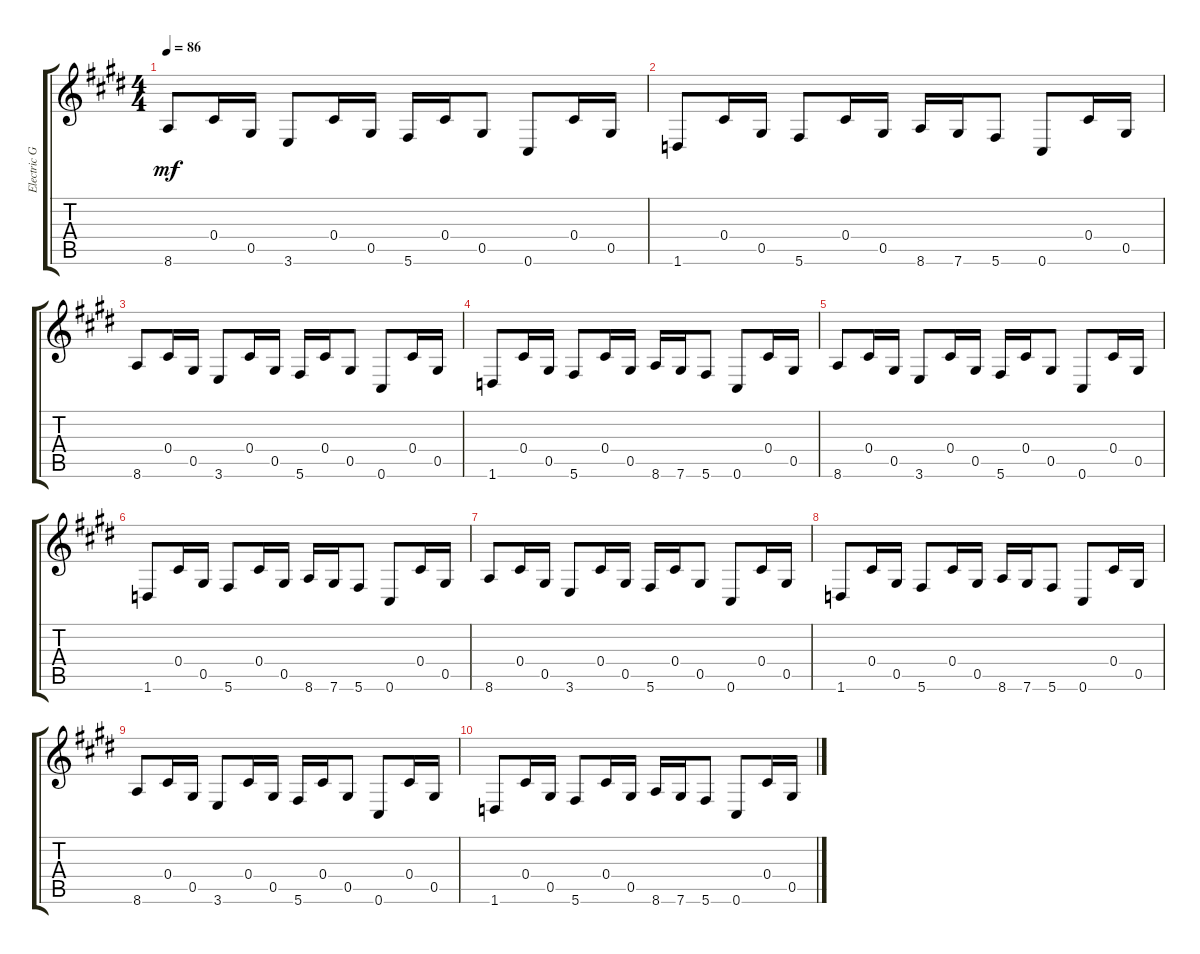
\track ("Electric Guitar" "Electric G") {instrument electricguitarclean}
\staff {score tabs}
\tuning (Eb4 Bb3 Gb3 Db3 Ab2 Db2) {hide}
\ts (4 4)
\tempo 86
\clef g2
\ks e
8.6.8{dy mf} 0.4.16 0.5.16 3.6.8 0.4.16 0.5.16 5.6.16 0.4.16 0.5.8 0.6.8 0.4.16 0.5.16 |
1.6.8 0.4.16 0.5.16 5.6.8 0.4.16 0.5.16 8.6.16 7.6.16 5.6.8 0.6.8 0.4.16 0.5.16 |
8.6.8 0.4.16 0.5.16 3.6.8 0.4.16 0.5.16 5.6.16 0.4.16 0.5.8 0.6.8 0.4.16 0.5.16 |
1.6.8 0.4.16 0.5.16 5.6.8 0.4.16 0.5.16 8.6.16 7.6.16 5.6.8 0.6.8 0.4.16 0.5.16 |
8.6.8 0.4.16 0.5.16 3.6.8 0.4.16 0.5.16 5.6.16 0.4.16 0.5.8 0.6.8 0.4.16 0.5.16 |
1.6.8 0.4.16 0.5.16 5.6.8 0.4.16 0.5.16 8.6.16 7.6.16 5.6.8 0.6.8 0.4.16 0.5.16 |
8.6.8 0.4.16 0.5.16 3.6.8 0.4.16 0.5.16 5.6.16 0.4.16 0.5.8 0.6.8 0.4.16 0.5.16 |
1.6.8 0.4.16 0.5.16 5.6.8 0.4.16 0.5.16 8.6.16 7.6.16 5.6.8 0.6.8 0.4.16 0.5.16 |
8.6.8 0.4.16 0.5.16 3.6.8 0.4.16 0.5.16 5.6.16 0.4.16 0.5.8 0.6.8 0.4.16 0.5.16 |
1.6.8 0.4.16 0.5.16 5.6.8 0.4.16 0.5.16 8.6.16 7.6.16 5.6.8 0.6.8 0.4.16 0.5.16
